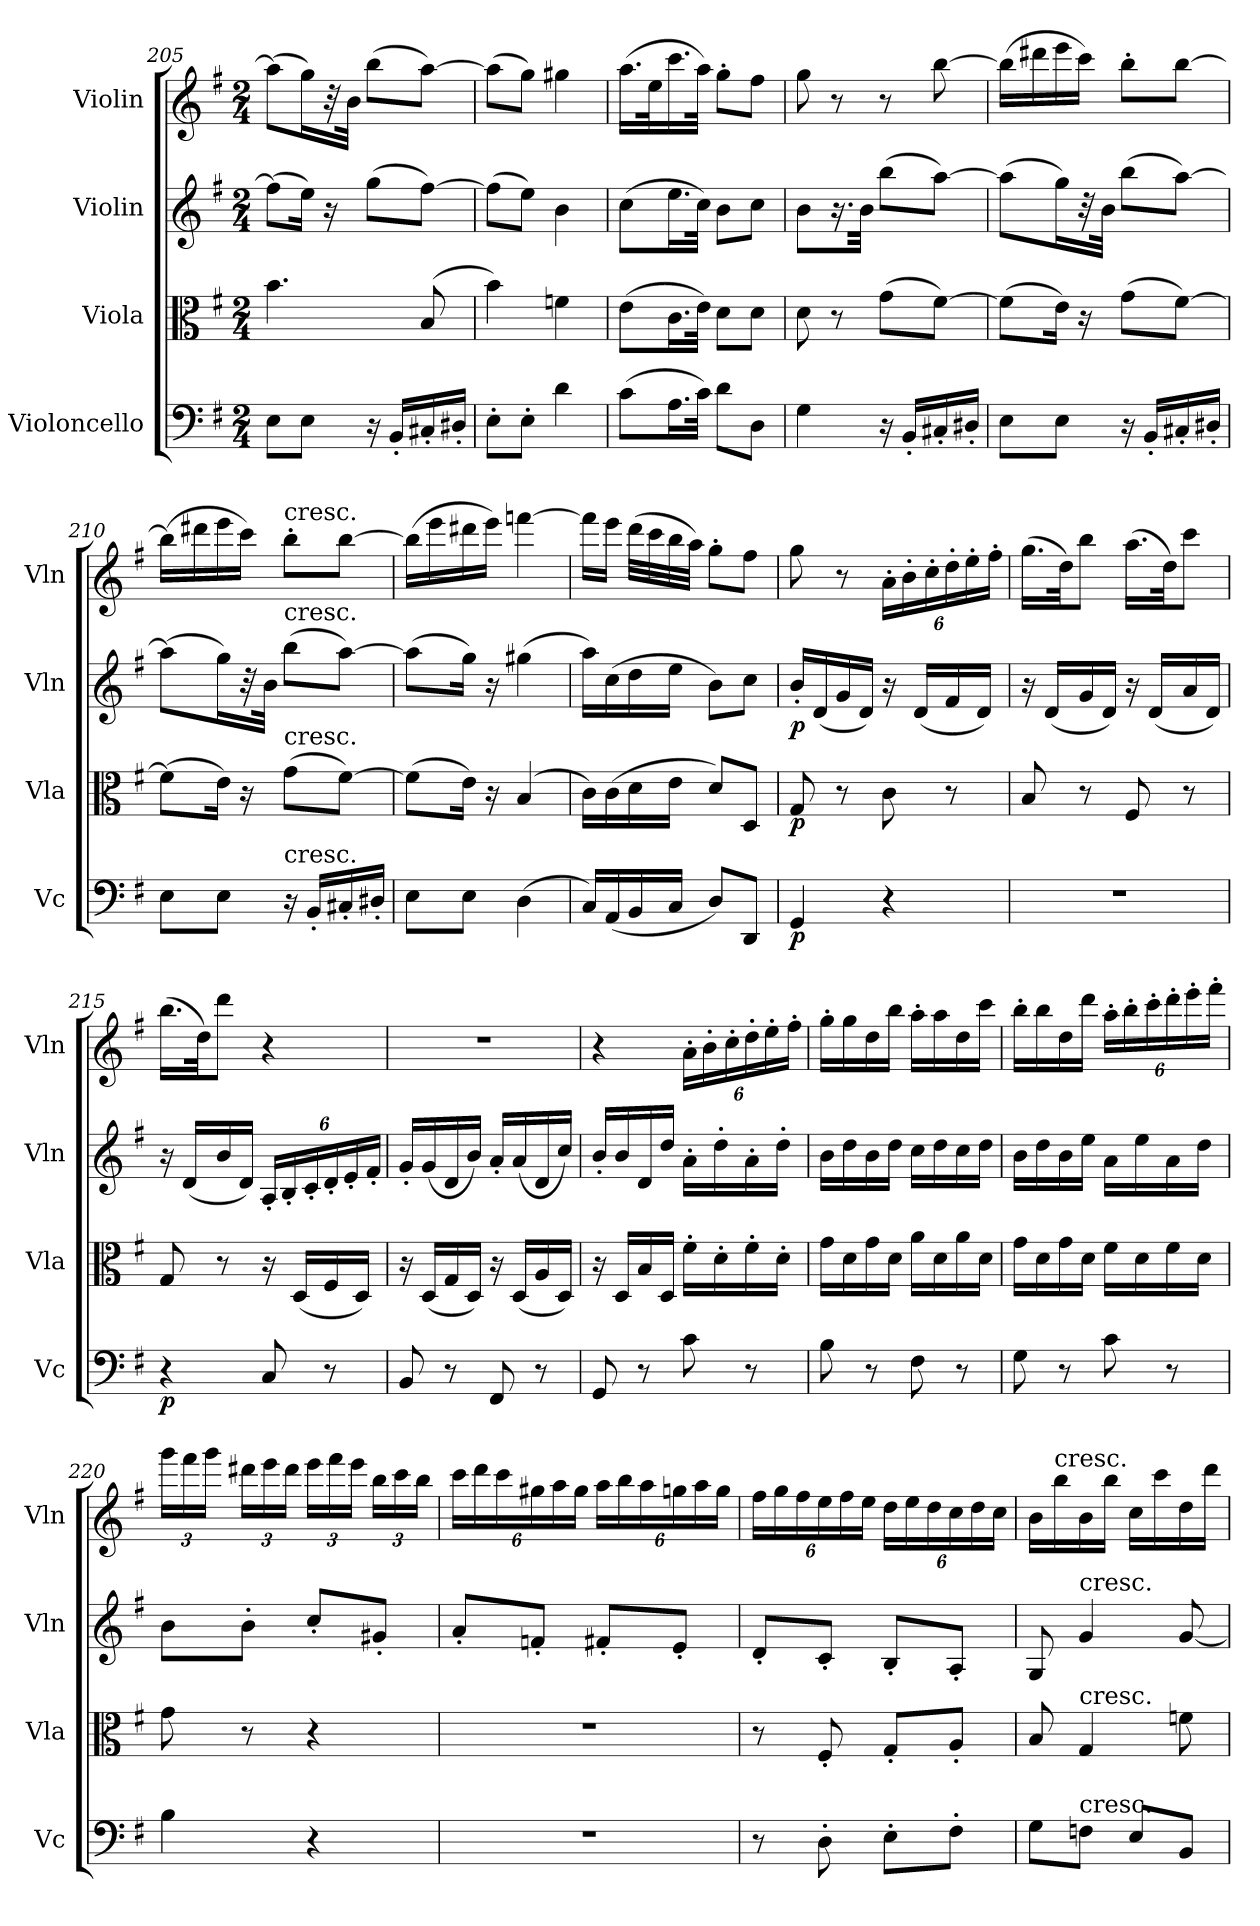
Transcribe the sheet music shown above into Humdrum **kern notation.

**kern	**dynam	**kern	**dynam	**kern	**dynam	**kern
*part4	*part4	*part3	*part3	*part2	*part2	*part1
*staff4	*staff4	*staff3	*staff3	*staff2	*staff2	*staff1
*I"Violoncello	*	*I"Viola	*	*I"Violin	*	*I"Violin
*I'Vc	*	*I'Vla	*	*I'Vln	*	*I'Vln
*clefF4	*	*clefC3	*	*clefG2	*	*clefG2
*k[f#]	*	*k[f#]	*	*k[f#]	*	*k[f#]
*G:	*	*G:	*	*G:	*	*G:
*M2/4	*	*M2/4	*	*M2/4	*	*M2/4
=205	=205	=205	=205	=205	=205	=205
8E\L	.	4.b\	.	(8ff#\L]	.	(8aa\L]
8E\J	.	.	.	16ee\Jk)	.	16gg\L)
.	.	.	.	16r	.	32r
.	.	.	.	.	.	32b\JJk
16r	.	.	.	(8gg\L	.	(8bb\L
16BB'/LL	.	.	.	.	.	.
16C#X'/	.	(8B/	.	[8ff#\J)	.	[8aa\J)
16D#X'/JJ	.	.	.	.	.	.
=206	=206	=206	=206	=206	=206	=206
8E'\L	.	4b\)	.	(8ff#\L]	.	(8aa\L]
8E'\J	.	.	.	8ee\J)	.	8gg\J)
4d\	.	4fn\	.	4b\	.	4gg#X\
=207	=207	=207	=207	=207	=207	=207
(8c\L	.	(8e\L	.	(8cc\L	.	(16.aa\LL
.	.	.	.	.	.	32ee\K
16.A\L	.	16.c\L	.	16.ee\L	.	16.ccc\
32c\JJk)	.	32e\JJk)	.	32cc\JJk)	.	32aa\JJk)
8d\L	.	8d\L	.	8b\L	.	8gg'\L
8D\J	.	8d\J	.	8cc\J	.	8ff#\J
=208	=208	=208	=208	=208	=208	=208
4G\	.	8d\	.	8b\L	.	8gg\
.	.	8r	.	16.r	.	8r
.	.	.	.	32b\Jkk	.	.
16r	.	(8g\L	.	(8bb\L	.	8r
16BB'/LL	.	.	.	.	.	.
16C#X'/	.	[8f#\J)	.	[8aa\J)	.	[8bb\
16D#X'/JJ	.	.	.	.	.	.
=209	=209	=209	=209	=209	=209	=209
8E\L	.	(8f#\L]	.	(8aa\L]	.	(16bb\LL]
.	.	.	.	.	.	16ddd#X\
8E\J	.	16e\Jk)	.	16gg\L)	.	16eee\
.	.	16r	.	32r	.	16ccc\JJ)
.	.	.	.	32b\JJk	.	.
16r	.	(8g\L	.	(8bb\L	.	8bb'\L
16BB'/LL	.	.	.	.	.	.
16C#X'/	.	[8f#\J)	.	[8aa\J)	.	[8bb\J
16D#X'/JJ	.	.	.	.	.	.
=210	=210	=210	=210	=210	=210	=210
8E\L	.	(8f#\L]	.	(8aa\L]	.	(16bb\LL]
.	.	.	.	.	.	16ddd#X\
8E\J	.	16e\Jk)	.	16gg\L)	.	16eee\
.	.	16r	.	32r	.	16ccc\JJ)
.	.	.	.	32b\JJk	.	.
!	!	!	!	!	!	!LO:TX:t=cresc.
!	!	!	!	!LO:TX:t=cresc.	!	!
!	!	!LO:TX:t=cresc.	!	!	!	!
!LO:TX:t=cresc.	!	!	!	!	!	!
16r	.	(8g\L	.	(8bb\L	.	8bb'\L
16BB'/LL	.	.	.	.	.	.
16C#X'/	.	[8f#\J)	.	[8aa\J)	.	[8bb\J
16D#X'/JJ	.	.	.	.	.	.
=211	=211	=211	=211	=211	=211	=211
8E\L	.	(8f#\L]	.	(8aa\L]	.	(16bb\LL]
.	.	.	.	.	.	16eee\
8E\J	.	16e\Jk)	.	16gg\Jk)	.	16ddd#X\
.	.	16r	.	16r	.	16eee\JJ)
(4D\	.	(4B/	.	(4gg#X\	.	[4fffn\
=212	=212	=212	=212	=212	=212	=212
16C/LL)	.	16c\LL)	.	16aa\LL)	.	16fff\LL]
(16AA/	.	(16c\	.	(16cc\	.	16eee\JJ
16BB/	.	16d\	.	16dd\	.	(32ddd\LLL
.	.	.	.	.	.	32ccc\
16C/JJ	.	16e\JJ	.	16ee\JJ	.	32bb\
.	.	.	.	.	.	32aa\JJJ)
8D/L)	.	8d/L)	.	8b\L)	.	8gg'\L
8DD/J	.	8D/J	.	8cc\J	.	8ff#\J
=213	=213	=213	=213	=213	=213	=213
4GG/	p	8G/	p	16b'/LL	p	8gg\
.	.	.	.	(16d/	.	.
.	.	8r	.	16g/	.	8r
.	.	.	.	16d/JJ)	.	.
4r	.	8c\	.	16r	.	24a'\LL
.	.	.	.	.	.	24b'\
.	.	.	.	(16d/LL	.	.
.	.	.	.	.	.	24cc'\
.	.	8r	.	16f#/	.	24dd'\
.	.	.	.	.	.	24ee'\
.	.	.	.	16d/JJ)	.	.
.	.	.	.	.	.	24ff#'\JJ
=214	=214	=214	=214	=214	=214	=214
2r	.	8B/	.	16r	.	(16.gg\LL
.	.	.	.	(16d/LL	.	.
.	.	.	.	.	.	32dd\JK)
.	.	8r	.	16g/	.	8bb\J
.	.	.	.	16d/JJ)	.	.
.	.	8F#/	.	16r	.	(16.aa\LL
.	.	.	.	(16d/LL	.	.
.	.	.	.	.	.	32dd\JK)
.	.	8r	.	16a/	.	8ccc\J
.	.	.	.	16d/JJ)	.	.
=215	=215	=215	=215	=215	=215	=215
4r	p	8G/	.	16r	.	(16.bb\LL
.	.	.	.	(16d/LL	.	.
.	.	.	.	.	.	32dd\JK)
.	.	8r	.	16b/	.	8ddd\J
.	.	.	.	16d/JJ)	.	.
8C/	.	16r	.	24A'/LL	.	4r
.	.	.	.	24B'/	.	.
.	.	(16D/LL	.	.	.	.
.	.	.	.	24c'/	.	.
8r	.	16F#/	.	24d'/	.	.
.	.	.	.	24e'/	.	.
.	.	16D/JJ)	.	.	.	.
.	.	.	.	24f#'/JJ	.	.
=216	=216	=216	=216	=216	=216	=216
8BB/	.	16r	.	16g'/LL	.	2r
.	.	(16D/LL	.	(16g/	.	.
8r	.	16G/	.	16d/	.	.
.	.	16D/JJ)	.	16b/JJ)	.	.
8FF#/	.	16r	.	16a'/LL	.	.
.	.	(16D/LL	.	(16a/	.	.
8r	.	16A/	.	16d/	.	.
.	.	16D/JJ)	.	16cc/JJ)	.	.
=217	=217	=217	=217	=217	=217	=217
8GG/	.	16r	.	16b'/LL	.	4r
.	.	16D/LL	.	16b/	.	.
8r	.	16B/	.	16d/	.	.
.	.	16D/JJ	.	16dd/JJ	.	.
8c\	.	16f#'\LL	.	16a'\LL	.	24a'\LL
.	.	.	.	.	.	24b'\
.	.	16d'\	.	16dd'\	.	.
.	.	.	.	.	.	24cc'\
8r	.	16f#'\	.	16a'\	.	24dd'\
.	.	.	.	.	.	24ee'\
.	.	16d'\JJ	.	16dd'\JJ	.	.
.	.	.	.	.	.	24ff#'\JJ
=218	=218	=218	=218	=218	=218	=218
8B\	.	16g\LL	.	16b\LL	.	16gg'\LL
.	.	16d\	.	16dd\	.	16gg\
8r	.	16g\	.	16b\	.	16dd\
.	.	16d\JJ	.	16dd\JJ	.	16bb\JJ
8F#\	.	16a\LL	.	16cc\LL	.	16aa'\LL
.	.	16d\	.	16dd\	.	16aa\
8r	.	16a\	.	16cc\	.	16dd\
.	.	16d\JJ	.	16dd\JJ	.	16ccc\JJ
=219	=219	=219	=219	=219	=219	=219
8G\	.	16g\LL	.	16b\LL	.	16bb'\LL
.	.	16d\	.	16dd\	.	16bb\
8r	.	16g\	.	16b\	.	16dd\
.	.	16d\JJ	.	16ee\JJ	.	16ddd\JJ
8c\	.	16f#\LL	.	16a\LL	.	24aa'\LL
.	.	.	.	.	.	24bb'\
.	.	16d\	.	16ee\	.	.
.	.	.	.	.	.	24ccc'\
8r	.	16f#\	.	16a\	.	24ddd'\
.	.	.	.	.	.	24eee'\
.	.	16d\JJ	.	16dd\JJ	.	.
.	.	.	.	.	.	24fff#'\JJ
=220	=220	=220	=220	=220	=220	=220
4B\	.	8g\	.	8b\L	.	24ggg\LL
.	.	.	.	.	.	24fff#\
.	.	.	.	.	.	24ggg\JJ
.	.	8r	.	8b'\J	.	24ddd#X\LL
.	.	.	.	.	.	24eee\
.	.	.	.	.	.	24ddd#\JJ
4r	.	4r	.	8cc'/L	.	24eee\LL
.	.	.	.	.	.	24fff#\
.	.	.	.	.	.	24eee\JJ
.	.	.	.	8g#X'/J	.	24bb\LL
.	.	.	.	.	.	24ccc\
.	.	.	.	.	.	24bb\JJ
=221	=221	=221	=221	=221	=221	=221
2r	.	2r	.	8a'/L	.	24ccc\LL
.	.	.	.	.	.	24ddd\
.	.	.	.	.	.	24ccc\
.	.	.	.	8fn'/J	.	24gg#X\
.	.	.	.	.	.	24aa\
.	.	.	.	.	.	24gg#\JJ
.	.	.	.	8f#X'/L	.	24aa\LL
.	.	.	.	.	.	24bb\
.	.	.	.	.	.	24aa\
.	.	.	.	8e'/J	.	24ggn\
.	.	.	.	.	.	24aa\
.	.	.	.	.	.	24gg\JJ
=222	=222	=222	=222	=222	=222	=222
8r	.	8r	.	8d'/L	.	24ff#\LL
.	.	.	.	.	.	24gg\
.	.	.	.	.	.	24ff#\
8D'\	.	8F#'/	.	8c'/J	.	24ee\
.	.	.	.	.	.	24ff#\
.	.	.	.	.	.	24ee\JJ
8E'\L	.	8G'/L	.	8B'/L	.	24dd\LL
.	.	.	.	.	.	24ee\
.	.	.	.	.	.	24dd\
8F#'\J	.	8A'/J	.	8A'/J	.	24cc\
.	.	.	.	.	.	24dd\
.	.	.	.	.	.	24cc\JJ
=223	=223	=223	=223	=223	=223	=223
8G\L	.	8B/	.	8G/	.	16b\LL
!	!	!	!	!	!	!LO:TX:t=cresc.
.	.	.	.	.	.	16bb\
!	!	!	!	!LO:TX:t=cresc.	!	!
!	!	!LO:TX:t=cresc.	!	!	!	!
!LO:TX:t=cresc.	!	!	!	!	!	!
8Fn\J	.	4G/	.	4g/	.	16b\
.	.	.	.	.	.	16bb\JJ
8E/L	.	.	.	.	.	16cc\LL
.	.	.	.	.	.	16ccc\
8BB/J	.	8fn\	.	[8g/	.	16dd\
.	.	.	.	.	.	16ddd\JJ
=	=	=	=	=	=	=
*-	*-	*-	*-	*-	*-	*-
